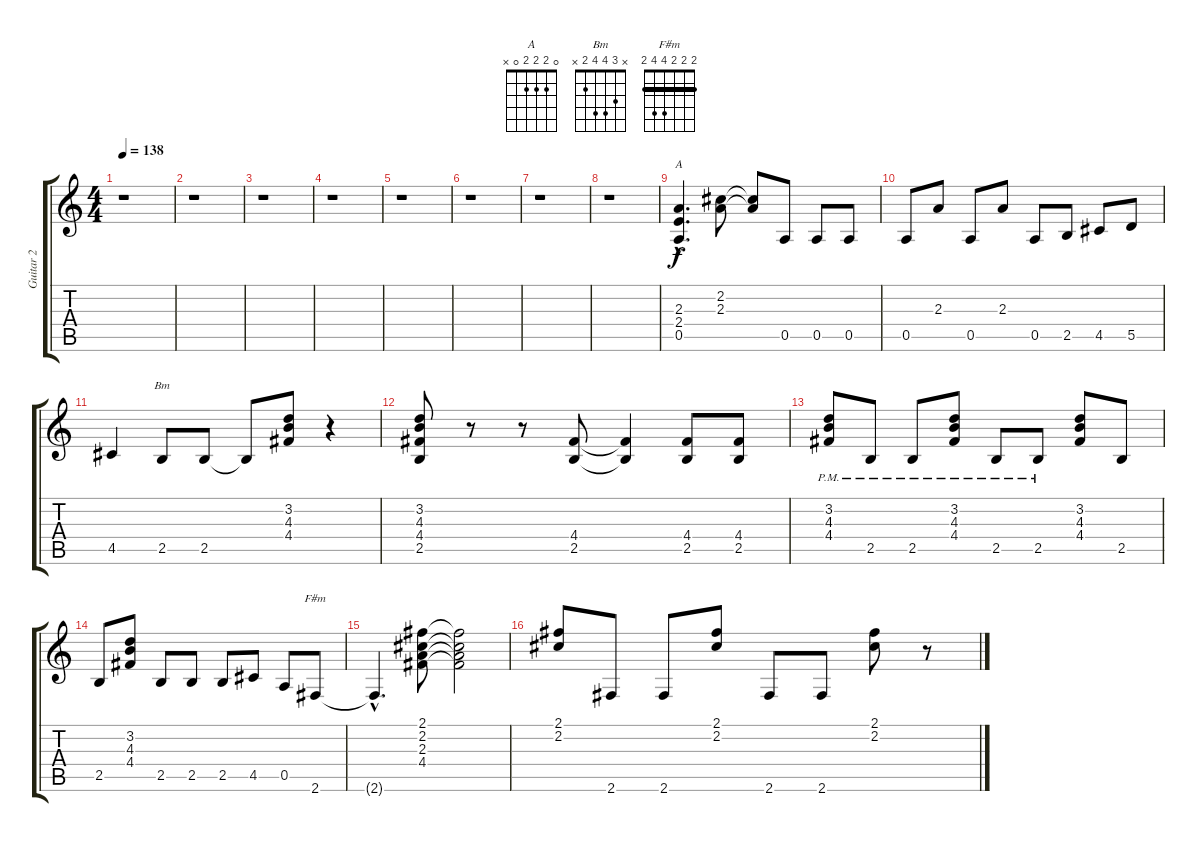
\track ("Guitar 2" "Guitar 2") {instrument electricguitarclean}
\staff {score tabs}
\tuning (E4 B3 G3 D3 A2 E2) {hide}
\chord ("A" 0 2 2 2 0 x)
\chord ("Bm" x 3 4 4 2 x)
\chord ("F#m" 2 2 2 4 4 2) {barre 2}
\ts (4 4)
\tempo 138
\clef g2
\ks c
r.1{dy f instrument electricguitarclean} |
r.1 |
r.1 |
r.1 |
r.1 |
r.1 |
r.1 |
r.1 |
(2.3{hac} 2.4{hac} 0.5{hac}).4{d ch "A"} (2.2 2.3).8 (2.2{t} 2.3{t}).8 0.5.8 0.5.8 0.5.8 |
0.5.8 2.3.8 0.5.8 2.3.8 0.5.8 2.5.8 4.5.8 5.5.8 |
4.5.4 2.5.8{ch "Bm"} 2.5.8 2.5{t}.8 (3.2 4.3 4.4).8 r.4 |
(3.2 4.3 4.4 2.5).8 r.8 r.8 (4.4 2.5).8 (4.4{t} 2.5{t}).4 (4.4 2.5).8 (4.4 2.5).8 |
(3.2{pm} 4.3{pm} 4.4{pm}).8 2.5{pm}.8 2.5{pm}.8 (3.2{pm} 4.3{pm} 4.4{pm}).8 2.5{pm}.8 2.5{pm}.8 (3.2 4.3 4.4).8 2.5.8 |
2.5.8 (3.2 4.3 4.4).8 2.5.8 2.5.8 2.5.8 4.5.8 0.5.8 2.6.8{ch "F#m"} |
2.6{hac t}.4{d} (2.1 2.2 2.3 4.4).8 (2.1{t} 2.2{t} 2.3{t} 4.4{t}).2 |
(2.1 2.2).8 2.6.8 2.6.8 (2.1 2.2).8 2.6.8 2.6.8 (2.1 2.2).8 r.8
